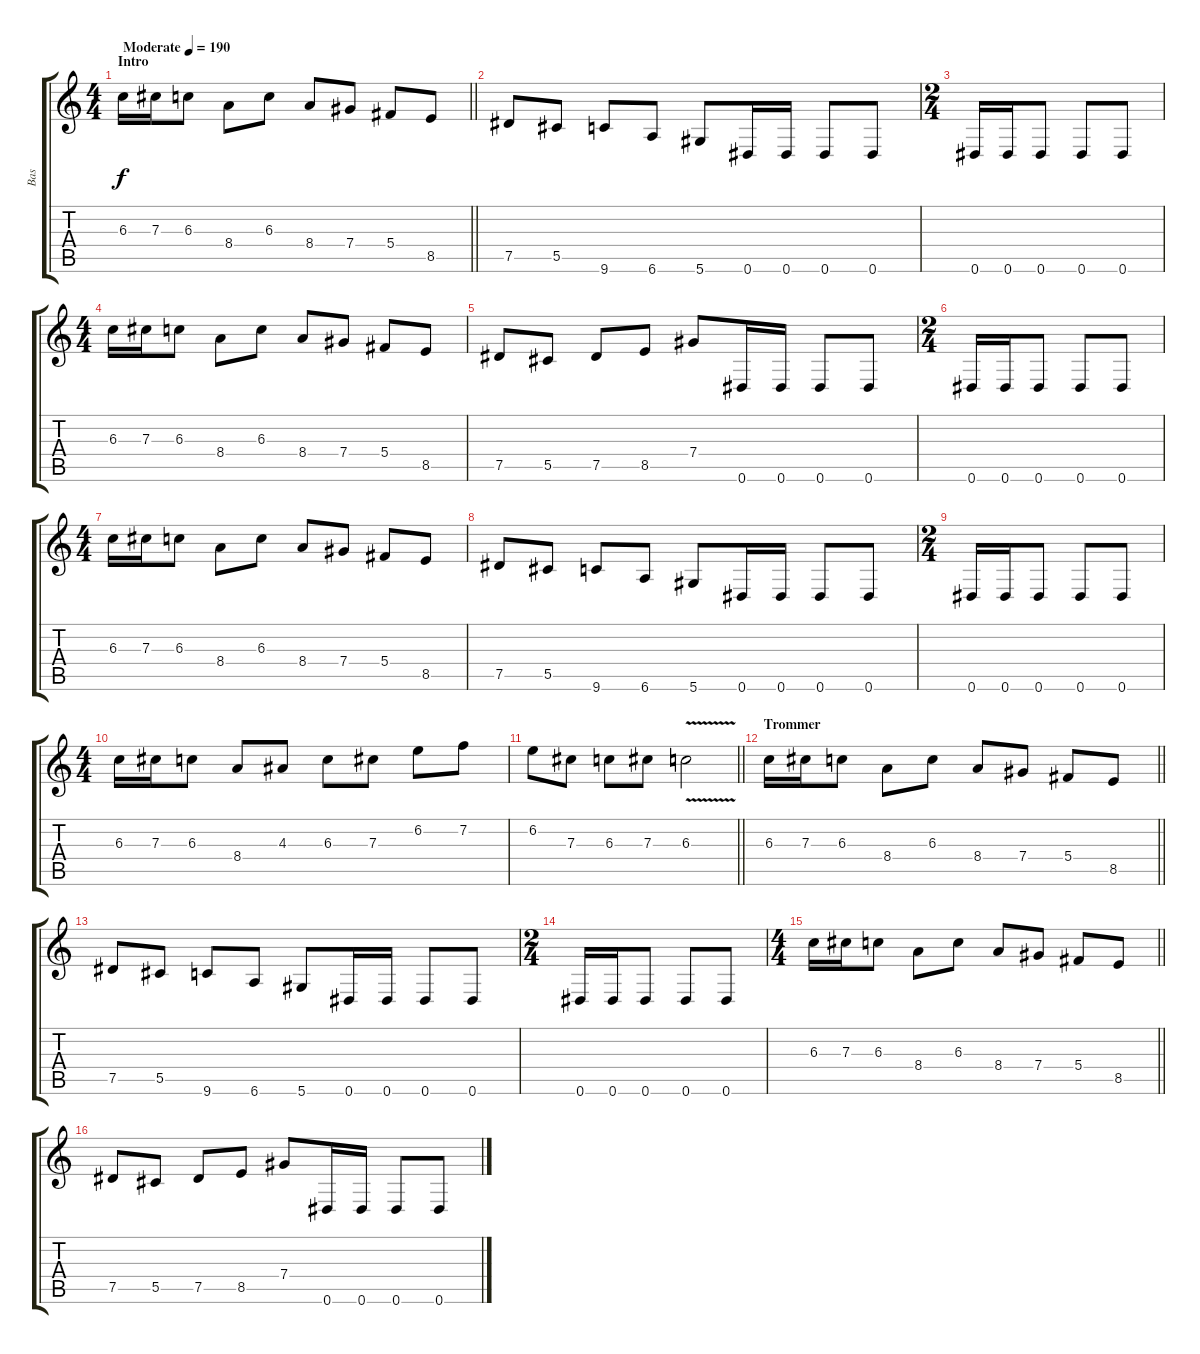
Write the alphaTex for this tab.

\track ("Bas" "Bas") {instrument electricbassfinger}
\staff {score tabs}
\tuning (Eb4 Bb3 Gb3 Db3 Ab2 Eb2) {hide}
\ts (4 4)
\section ("" "Intro")
\tempo (190 "Moderate")
\clef g2
\barLineRight lightlight
\ks c
6.3.16{dy f instrument electricbassfinger} 7.3.16 6.3.8 8.4.8 6.3.8 8.4.8 7.4.8 5.4.8 8.5.8 |
7.5.8 5.5.8 9.6.8 6.6.8 5.6.8 0.6.16 0.6.16 0.6.8 0.6.8 |
\ts (2 4)
0.6.16 0.6.16 0.6.8 0.6.8 0.6.8 |
\ts (4 4)
6.3.16 7.3.16 6.3.8 8.4.8 6.3.8 8.4.8 7.4.8 5.4.8 8.5.8 |
7.5.8 5.5.8 7.5.8 8.5.8 7.4.8 0.6.16 0.6.16 0.6.8 0.6.8 |
\ts (2 4)
0.6.16 0.6.16 0.6.8 0.6.8 0.6.8 |
\ts (4 4)
6.3.16 7.3.16 6.3.8 8.4.8 6.3.8 8.4.8 7.4.8 5.4.8 8.5.8 |
7.5.8 5.5.8 9.6.8 6.6.8 5.6.8 0.6.16 0.6.16 0.6.8 0.6.8 |
\ts (2 4)
0.6.16 0.6.16 0.6.8 0.6.8 0.6.8 |
\ts (4 4)
6.3.16 7.3.16 6.3.8 8.4.8 4.3.8 6.3.8 7.3.8 6.2.8 7.2.8 |
\barLineRight lightlight
6.2.8 7.3.8 6.3.8 7.3.8 6.3{v}.2 |
\section ("" "Trommer")
\barLineRight lightlight
6.3.16 7.3.16 6.3.8 8.4.8 6.3.8 8.4.8 7.4.8 5.4.8 8.5.8 |
7.5.8 5.5.8 9.6.8 6.6.8 5.6.8 0.6.16 0.6.16 0.6.8 0.6.8 |
\ts (2 4)
0.6.16 0.6.16 0.6.8 0.6.8 0.6.8 |
\ts (4 4)
\barLineRight lightlight
6.3.16 7.3.16 6.3.8 8.4.8 6.3.8 8.4.8 7.4.8 5.4.8 8.5.8 |
7.5.8 5.5.8 7.5.8 8.5.8 7.4.8 0.6.16 0.6.16 0.6.8 0.6.8
